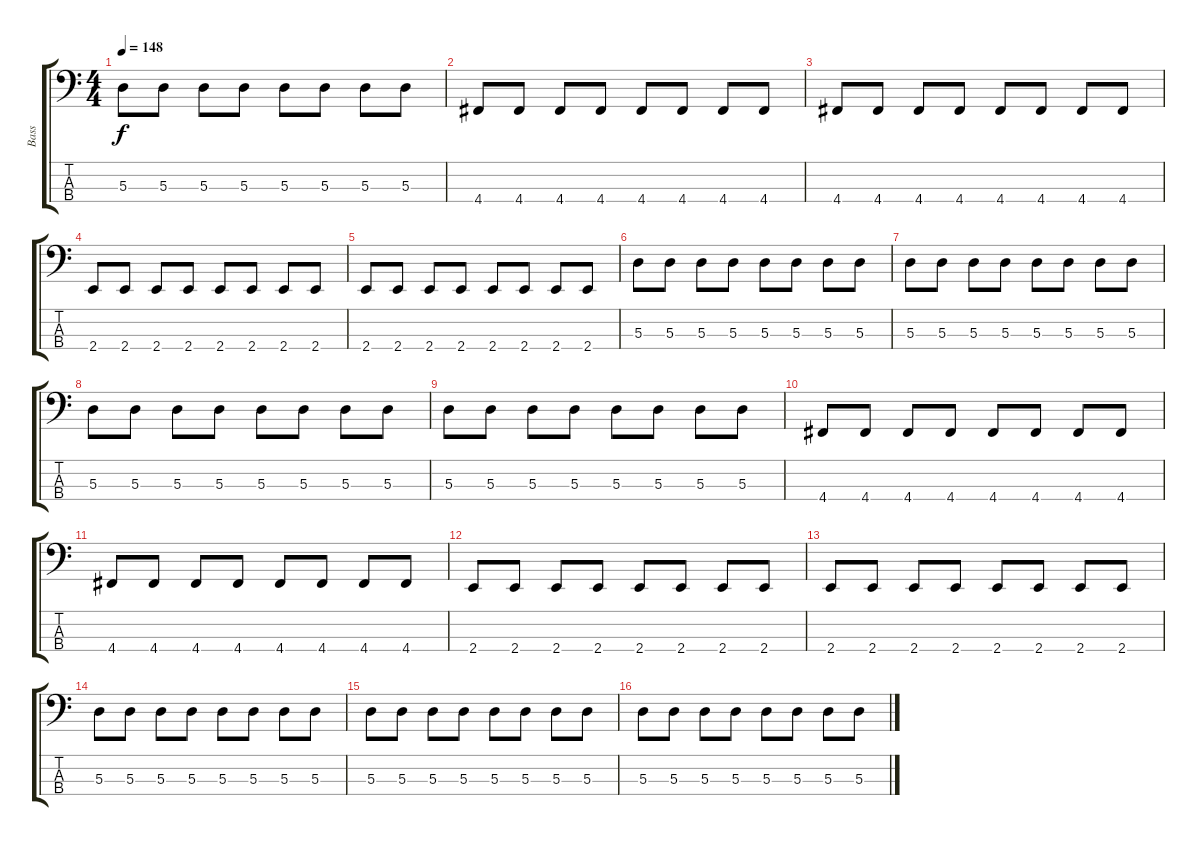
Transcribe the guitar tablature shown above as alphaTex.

\track ("Bass" "Bass") {instrument electricbassfinger}
\staff {score tabs}
\tuning (G2 D2 A1 D1) {hide}
\ts (4 4)
\tempo 148
\clef f4
\ks c
5.3.8{dy f} 5.3.8 5.3.8 5.3.8 5.3.8 5.3.8 5.3.8 5.3.8 |
4.4.8 4.4.8 4.4.8 4.4.8 4.4.8 4.4.8 4.4.8 4.4.8 |
4.4.8 4.4.8 4.4.8 4.4.8 4.4.8 4.4.8 4.4.8 4.4.8 |
2.4.8 2.4.8 2.4.8 2.4.8 2.4.8 2.4.8 2.4.8 2.4.8 |
2.4.8 2.4.8 2.4.8 2.4.8 2.4.8 2.4.8 2.4.8 2.4.8 |
5.3.8 5.3.8 5.3.8 5.3.8 5.3.8 5.3.8 5.3.8 5.3.8 |
5.3.8 5.3.8 5.3.8 5.3.8 5.3.8 5.3.8 5.3.8 5.3.8 |
5.3.8 5.3.8 5.3.8 5.3.8 5.3.8 5.3.8 5.3.8 5.3.8 |
5.3.8 5.3.8 5.3.8 5.3.8 5.3.8 5.3.8 5.3.8 5.3.8 |
4.4.8 4.4.8 4.4.8 4.4.8 4.4.8 4.4.8 4.4.8 4.4.8 |
4.4.8 4.4.8 4.4.8 4.4.8 4.4.8 4.4.8 4.4.8 4.4.8 |
2.4.8 2.4.8 2.4.8 2.4.8 2.4.8 2.4.8 2.4.8 2.4.8 |
2.4.8 2.4.8 2.4.8 2.4.8 2.4.8 2.4.8 2.4.8 2.4.8 |
5.3.8 5.3.8 5.3.8 5.3.8 5.3.8 5.3.8 5.3.8 5.3.8 |
5.3.8 5.3.8 5.3.8 5.3.8 5.3.8 5.3.8 5.3.8 5.3.8 |
5.3.8 5.3.8 5.3.8 5.3.8 5.3.8 5.3.8 5.3.8 5.3.8
